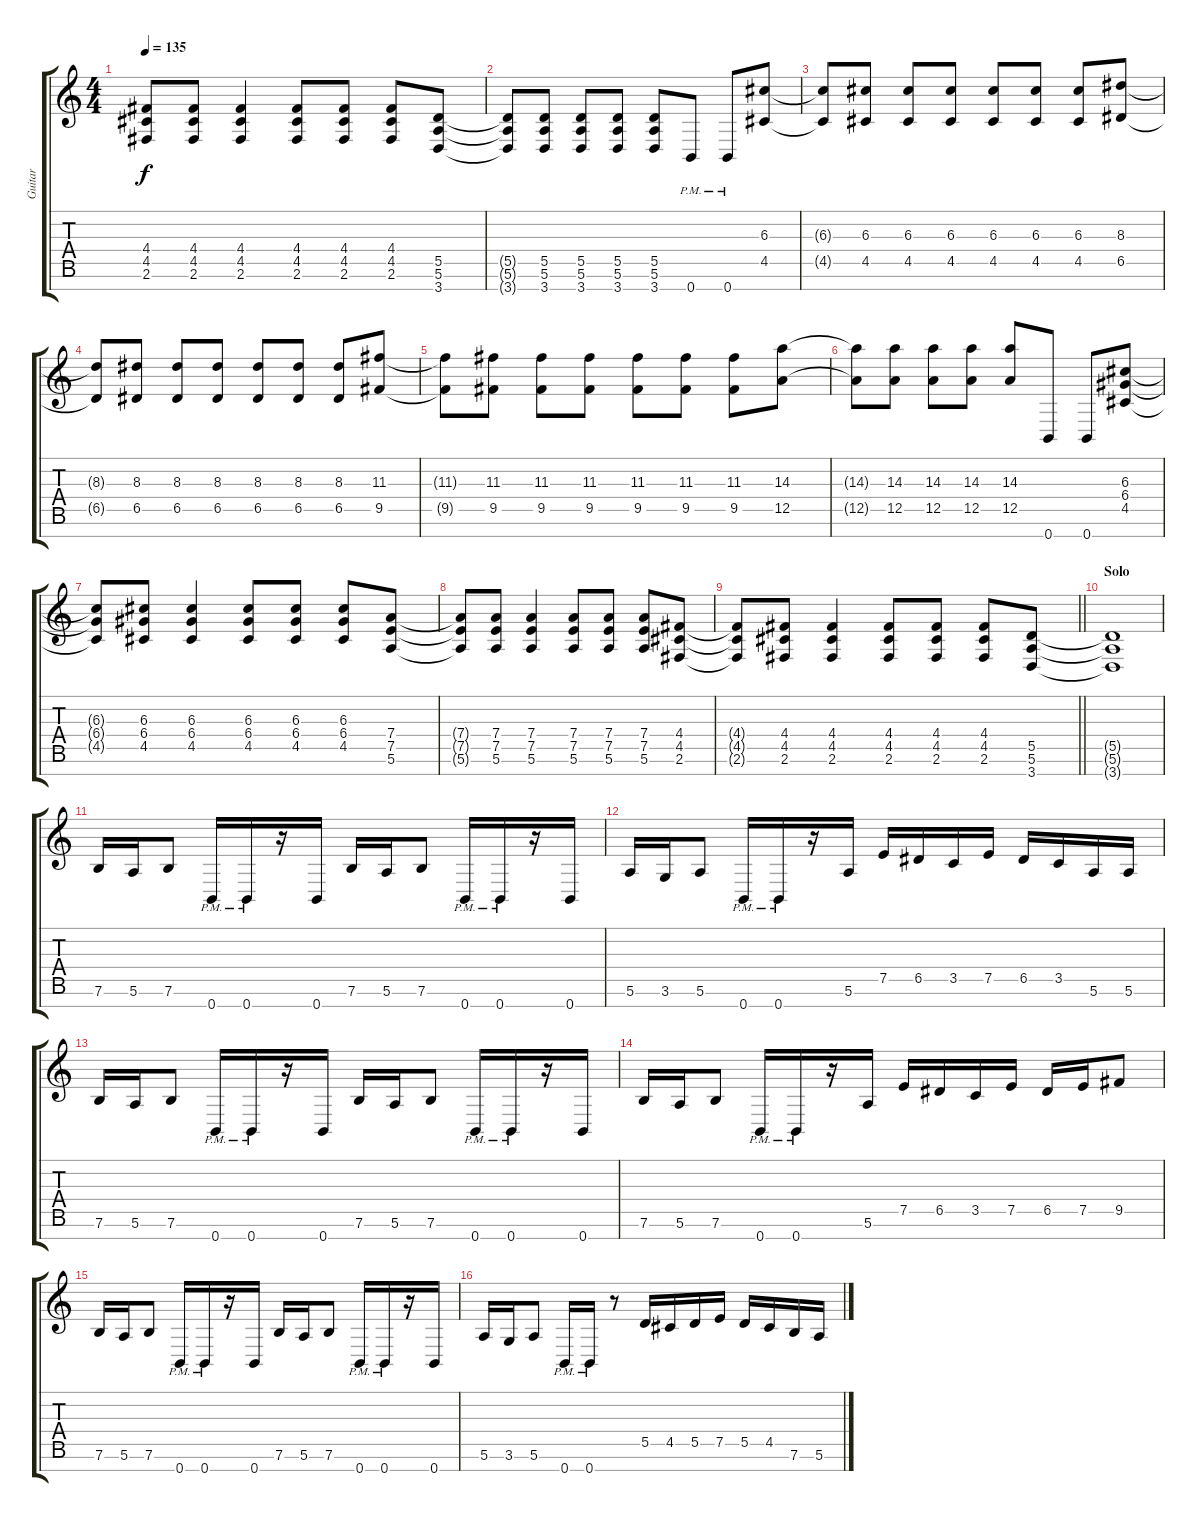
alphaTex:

\track ("Guitar" "Guitar") {instrument distortionguitar}
\staff {score tabs}
\tuning (E4 B3 G3 D3 A2 E2 B1) {hide}
\ts (4 4)
\tempo 135
\clef g2
\ks c
(4.4{t} 4.5{t} 2.6{t}).8{dy f} (4.4 4.5 2.6).8 (4.4 4.5 2.6).4 (4.4 4.5 2.6).8 (4.4 4.5 2.6).8 (4.4 4.5 2.6).8 (5.5 5.6 3.7).8 |
(5.5{t} 5.6{t} 3.7{t}).8 (5.5 5.6 3.7).8 (5.5 5.6 3.7).8 (5.5 5.6 3.7).8 (5.5 5.6 3.7).8 0.7{pm}.8 0.7{pm}.8 (6.3 4.5).8 |
(6.3{t} 4.5{t}).8 (6.3 4.5).8 (6.3 4.5).8 (6.3 4.5).8 (6.3 4.5).8 (6.3 4.5).8 (6.3 4.5).8 (8.3 6.5).8 |
(8.3{t} 6.5{t}).8 (8.3 6.5).8 (8.3 6.5).8 (8.3 6.5).8 (8.3 6.5).8 (8.3 6.5).8 (8.3 6.5).8 (11.3 9.5).8 |
(11.3{t} 9.5{t}).8 (11.3 9.5).8 (11.3 9.5).8 (11.3 9.5).8 (11.3 9.5).8 (11.3 9.5).8 (11.3 9.5).8 (14.3 12.5).8 |
(14.3{t} 12.5{t}).8 (14.3 12.5).8 (14.3 12.5).8 (14.3 12.5).8 (14.3 12.5).8 0.7.8 0.7.8 (6.3 6.4 4.5).8 |
(6.3{t} 6.4{t} 4.5{t}).8 (6.3 6.4 4.5).8 (6.3 6.4 4.5).4 (6.3 6.4 4.5).8 (6.3 6.4 4.5).8 (6.3 6.4 4.5).8 (7.4 7.5 5.6).8 |
(7.4{t} 7.5{t} 5.6{t}).8 (7.4 7.5 5.6).8 (7.4 7.5 5.6).4 (7.4 7.5 5.6).8 (7.4 7.5 5.6).8 (7.4 7.5 5.6).8 (4.4 4.5 2.6).8 |
\barLineRight lightlight
(4.4{t} 4.5{t} 2.6{t}).8 (4.4 4.5 2.6).8 (4.4 4.5 2.6).4 (4.4 4.5 2.6).8 (4.4 4.5 2.6).8 (4.4 4.5 2.6).8 (5.5 5.6 3.7).8{volume 14 balance 8} |
\section ("" "Solo")
(5.5{t} 5.6{t} 3.7{t}).1{balance 8} |
7.6.16{balance 8} 5.6.16 7.6.8 0.7{pm}.16 0.7{pm}.16 r.16 0.7.16 7.6.16 5.6.16 7.6.8 0.7{pm}.16 0.7{pm}.16 r.16 0.7.16 |
5.6.16 3.6.16 5.6.8 0.7{pm}.16 0.7{pm}.16 r.16 5.6.16 7.5.16 6.5.16 3.5.16 7.5.16 6.5.16 3.5.16 5.6.16 5.6.16 |
7.6.16 5.6.16 7.6.8 0.7{pm}.16 0.7{pm}.16 r.16 0.7.16 7.6.16 5.6.16 7.6.8 0.7{pm}.16 0.7{pm}.16 r.16 0.7.16 |
7.6.16 5.6.16 7.6.8 0.7{pm}.16 0.7{pm}.16 r.16 5.6.16 7.5.16 6.5.16 3.5.16 7.5.16 6.5.16 7.5.16 9.5.8 |
7.6.16 5.6.16 7.6.8 0.7{pm}.16 0.7{pm}.16 r.16 0.7.16 7.6.16 5.6.16 7.6.8 0.7{pm}.16 0.7{pm}.16 r.16 0.7.16 |
5.6.16 3.6.16 5.6.8 0.7{pm}.16 0.7{pm}.16 r.8 5.5.16 4.5.16 5.5.16 7.5.16 5.5.16 4.5.16 7.6.16 5.6.16
